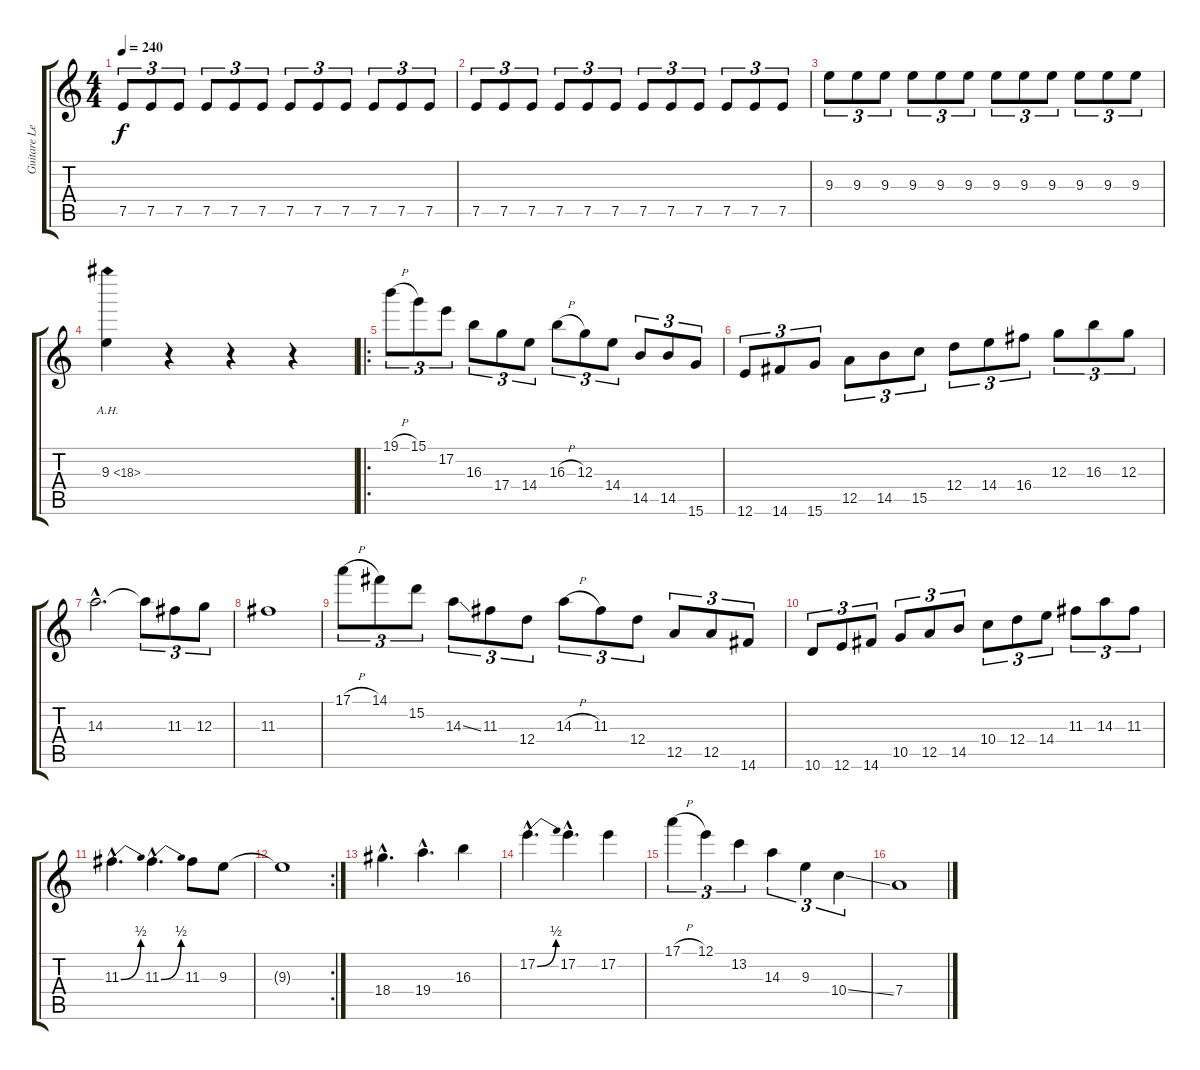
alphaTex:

\track ("Guitare Lead" "Guitare Le") {instrument distortionguitar}
\staff {score tabs}
\tuning (E4 B3 G3 D3 A2 E2) {hide}
\ts (4 4)
\tempo 240
\clef g2
\ks c
7.5.8{tu (3 2) dy f instrument distortionguitar} 7.5.8{tu (3 2)} 7.5.8{tu (3 2)} 7.5.8{tu (3 2)} 7.5.8{tu (3 2)} 7.5.8{tu (3 2)} 7.5.8{tu (3 2)} 7.5.8{tu (3 2)} 7.5.8{tu (3 2)} 7.5.8{tu (3 2)} 7.5.8{tu (3 2)} 7.5.8{tu (3 2)} |
7.5.8{tu (3 2)} 7.5.8{tu (3 2)} 7.5.8{tu (3 2)} 7.5.8{tu (3 2)} 7.5.8{tu (3 2)} 7.5.8{tu (3 2)} 7.5.8{tu (3 2)} 7.5.8{tu (3 2)} 7.5.8{tu (3 2)} 7.5.8{tu (3 2)} 7.5.8{tu (3 2)} 7.5.8{tu (3 2)} |
9.3.8{tu (3 2)} 9.3.8{tu (3 2)} 9.3.8{tu (3 2)} 9.3.8{tu (3 2)} 9.3.8{tu (3 2)} 9.3.8{tu (3 2)} 9.3.8{tu (3 2)} 9.3.8{tu (3 2)} 9.3.8{tu (3 2)} 9.3.8{tu (3 2)} 9.3.8{tu (3 2)} 9.3.8{tu (3 2)} |
9.3{ah 9}.4 r.4 r.4 r.4 |
\ro
19.1{h}.8{tu (3 2)} 15.1.8{tu (3 2)} 17.2.8{tu (3 2)} 16.3.8{tu (3 2)} 17.4.8{tu (3 2)} 14.4.8{tu (3 2)} 16.3{h}.8{tu (3 2)} 12.3.8{tu (3 2)} 14.4.8{tu (3 2)} 14.5.8{tu (3 2)} 14.5.8{tu (3 2)} 15.6.8{tu (3 2)} |
12.6.8{tu (3 2)} 14.6.8{tu (3 2)} 15.6.8{tu (3 2)} 12.5.8{tu (3 2)} 14.5.8{tu (3 2)} 15.5.8{tu (3 2)} 12.4.8{tu (3 2)} 14.4.8{tu (3 2)} 16.4.8{tu (3 2)} 12.3.8{tu (3 2)} 16.3.8{tu (3 2)} 12.3.8{tu (3 2)} |
14.3{hac}.2{d} 14.3{t}.8{tu (3 2)} 11.3.8{tu (3 2)} 12.3.8{tu (3 2)} |
11.3.1 |
17.1{h}.8{tu (3 2)} 14.1.8{tu (3 2)} 15.2.8{tu (3 2)} 14.3{ss}.8{tu (3 2)} 11.3.8{tu (3 2)} 12.4.8{tu (3 2)} 14.3{h}.8{tu (3 2)} 11.3.8{tu (3 2)} 12.4.8{tu (3 2)} 12.5.8{tu (3 2)} 12.5.8{tu (3 2)} 14.6.8{tu (3 2)} |
10.6.8{tu (3 2)} 12.6.8{tu (3 2)} 14.6.8{tu (3 2)} 10.5.8{tu (3 2)} 12.5.8{tu (3 2)} 14.5.8{tu (3 2)} 10.4.8{tu (3 2)} 12.4.8{tu (3 2)} 14.4.8{tu (3 2)} 11.3.8{tu (3 2)} 14.3.8{tu (3 2)} 11.3.8{tu (3 2)} |
11.3{be (bend 0 0 60 2) hac}.4{d} 11.3{be (bend 0 0 60 2) hac}.4{d} 11.3.8 9.3.8 |
\rc 2
9.3{t}.1 |
18.4{hac}.4{d} 19.4{hac}.4{d} 16.3.4 |
17.2{be (bend 0 0 60 2) hac}.4{d} 17.2{hac}.4{d} 17.2.4 |
17.1{h}.4{tu (3 2)} 12.1.4{tu (3 2)} 13.2.4{tu (3 2)} 14.3.4{tu (3 2)} 9.3.4{tu (3 2)} 10.4{ss}.4{tu (3 2)} |
7.4.1
